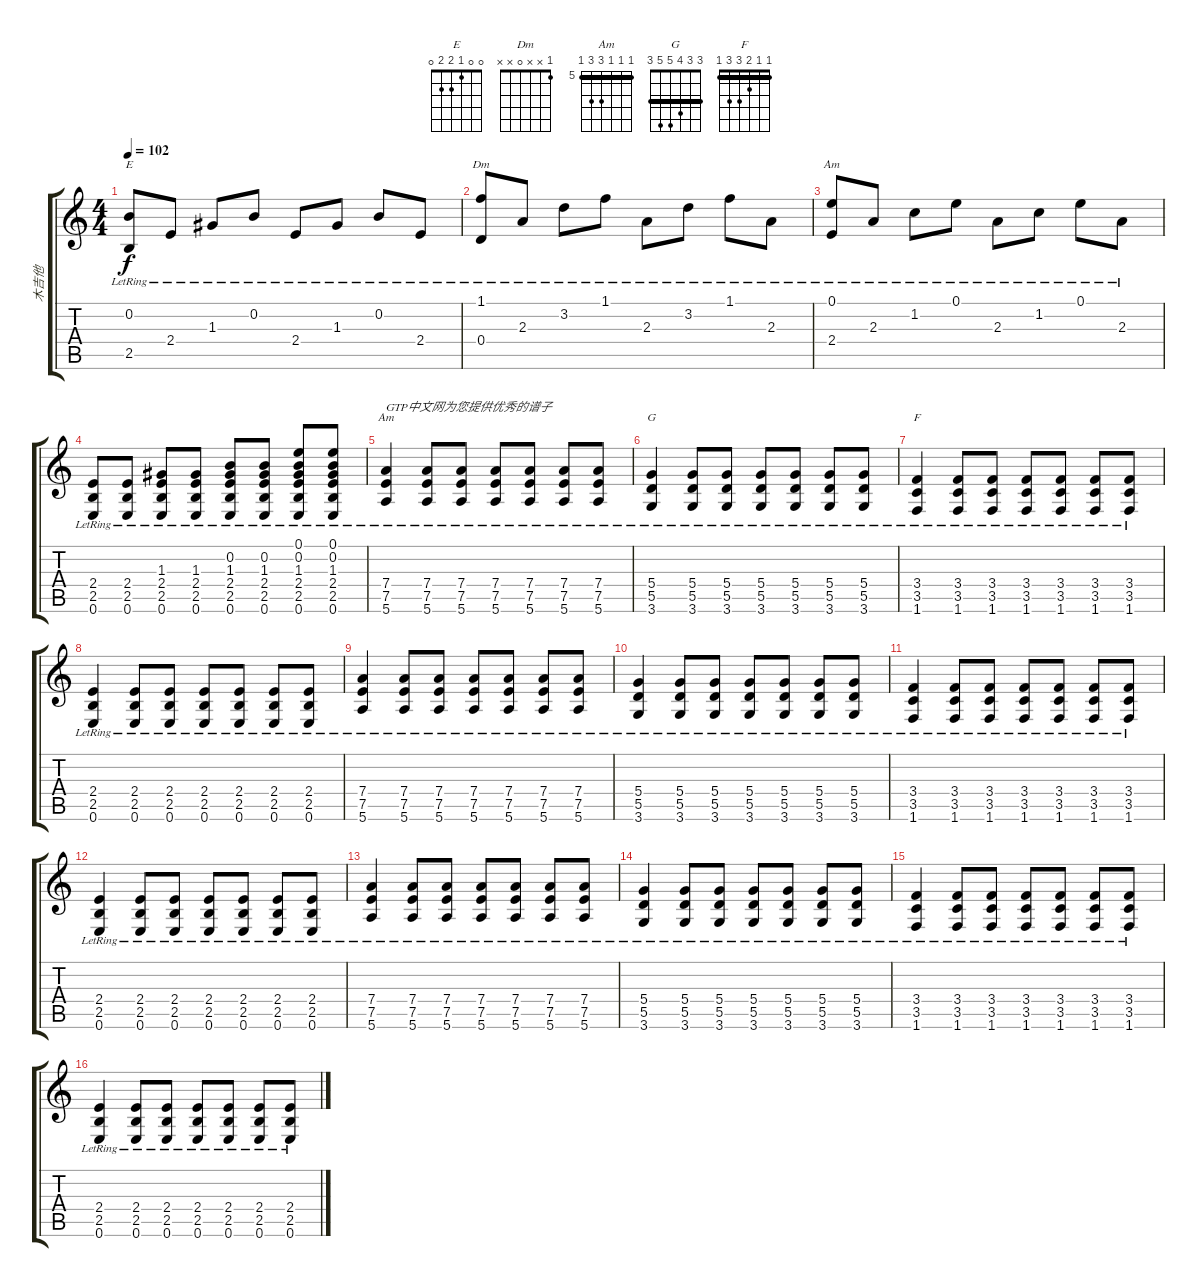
\track ("木吉他" "木吉他") {instrument acousticguitarsteel}
\staff {score tabs}
\tuning (E4 B3 G3 D3 A2 E2) {hide}
\chord ("E" 0 0 1 2 2 0)
\chord ("Dm" 1 x x 0 x x)
\chord ("Am" 0 1 2 2 0 x)
\chord ("Am" 5 5 5 7 7 5) {firstfret 5 barre 5}
\chord ("G" 3 3 4 5 5 3) {barre 3}
\chord ("F" 1 1 2 3 3 1) {barre 1}
\ts (4 4)
\tempo 102
\clef g2
\ks c
(0.2{lr} 2.5{lr}).8{ch "E" dy f} 2.4{lr}.8 1.3{lr}.8 0.2{lr}.8 2.4{lr}.8 1.3{lr}.8 0.2{lr}.8 2.4{lr}.8 |
(1.1{lr} 0.4{lr}).8{ch "Dm"} 2.3{lr}.8 3.2{lr}.8 1.1{lr}.8 2.3{lr}.8 3.2{lr}.8 1.1{lr}.8 2.3{lr}.8 |
(0.1{lr} 2.4{lr}).8{ch "Am"} 2.3{lr}.8 1.2{lr}.8 0.1{lr}.8 2.3{lr}.8 1.2{lr}.8 0.1{lr}.8 2.3{lr}.8 |
(2.4{lr} 2.5{lr} 0.6{lr}).8 (2.4{lr} 2.5{lr} 0.6{lr}).8 (1.3{lr} 2.4{lr} 2.5{lr} 0.6{lr}).8 (1.3{lr} 2.4{lr} 2.5{lr} 0.6{lr}).8 (0.2{lr} 1.3{lr} 2.4{lr} 2.5{lr} 0.6{lr}).8 (0.2{lr} 1.3{lr} 2.4{lr} 2.5{lr} 0.6{lr}).8 (0.1{lr} 0.2{lr} 1.3{lr} 2.4{lr} 2.5{lr} 0.6{lr}).8 (0.1{lr} 0.2{lr} 1.3{lr} 2.4{lr} 2.5{lr} 0.6{lr}).8 |
(7.4{lr} 7.5{lr} 5.6{lr}).4{ch "Am" txt "GTP中文网为您提供优秀的谱子"} (7.4{lr} 7.5{lr} 5.6{lr}).8 (7.4{lr} 7.5{lr} 5.6{lr}).8 (7.4{lr} 7.5{lr} 5.6{lr}).8 (7.4{lr} 7.5{lr} 5.6{lr}).8 (7.4{lr} 7.5{lr} 5.6{lr}).8 (7.4{lr} 7.5{lr} 5.6{lr}).8 |
(5.4{lr} 5.5{lr} 3.6{lr}).4{ch "G"} (5.4{lr} 5.5{lr} 3.6{lr}).8 (5.4{lr} 5.5{lr} 3.6{lr}).8 (5.4{lr} 5.5{lr} 3.6{lr}).8 (5.4{lr} 5.5{lr} 3.6{lr}).8 (5.4{lr} 5.5{lr} 3.6{lr}).8 (5.4{lr} 5.5{lr} 3.6{lr}).8 |
(3.4{lr} 3.5{lr} 1.6{lr}).4{ch "F"} (3.4{lr} 3.5{lr} 1.6{lr}).8 (3.4{lr} 3.5{lr} 1.6{lr}).8 (3.4{lr} 3.5{lr} 1.6{lr}).8 (3.4{lr} 3.5{lr} 1.6{lr}).8 (3.4{lr} 3.5{lr} 1.6{lr}).8 (3.4{lr} 3.5{lr} 1.6{lr}).8 |
(2.4{lr} 2.5{lr} 0.6{lr}).4 (2.4{lr} 2.5{lr} 0.6{lr}).8 (2.4{lr} 2.5{lr} 0.6{lr}).8 (2.4{lr} 2.5{lr} 0.6{lr}).8 (2.4{lr} 2.5{lr} 0.6{lr}).8 (2.4{lr} 2.5{lr} 0.6{lr}).8 (2.4{lr} 2.5{lr} 0.6{lr}).8 |
(7.4{lr} 7.5{lr} 5.6{lr}).4 (7.4{lr} 7.5{lr} 5.6{lr}).8 (7.4{lr} 7.5{lr} 5.6{lr}).8 (7.4{lr} 7.5{lr} 5.6{lr}).8 (7.4{lr} 7.5{lr} 5.6{lr}).8 (7.4{lr} 7.5{lr} 5.6{lr}).8 (7.4{lr} 7.5{lr} 5.6{lr}).8 |
(5.4{lr} 5.5{lr} 3.6{lr}).4 (5.4{lr} 5.5{lr} 3.6{lr}).8 (5.4{lr} 5.5{lr} 3.6{lr}).8 (5.4{lr} 5.5{lr} 3.6{lr}).8 (5.4{lr} 5.5{lr} 3.6{lr}).8 (5.4{lr} 5.5{lr} 3.6{lr}).8 (5.4{lr} 5.5{lr} 3.6{lr}).8 |
(3.4{lr} 3.5{lr} 1.6{lr}).4 (3.4{lr} 3.5{lr} 1.6{lr}).8 (3.4{lr} 3.5{lr} 1.6{lr}).8 (3.4{lr} 3.5{lr} 1.6{lr}).8 (3.4{lr} 3.5{lr} 1.6{lr}).8 (3.4{lr} 3.5{lr} 1.6{lr}).8 (3.4{lr} 3.5{lr} 1.6{lr}).8 |
(2.4{lr} 2.5{lr} 0.6{lr}).4 (2.4{lr} 2.5{lr} 0.6{lr}).8 (2.4{lr} 2.5{lr} 0.6{lr}).8 (2.4{lr} 2.5{lr} 0.6{lr}).8 (2.4{lr} 2.5{lr} 0.6{lr}).8 (2.4{lr} 2.5{lr} 0.6{lr}).8 (2.4{lr} 2.5{lr} 0.6{lr}).8 |
(7.4{lr} 7.5{lr} 5.6{lr}).4 (7.4{lr} 7.5{lr} 5.6{lr}).8 (7.4{lr} 7.5{lr} 5.6{lr}).8 (7.4{lr} 7.5{lr} 5.6{lr}).8 (7.4{lr} 7.5{lr} 5.6{lr}).8 (7.4{lr} 7.5{lr} 5.6{lr}).8 (7.4{lr} 7.5{lr} 5.6{lr}).8 |
(5.4{lr} 5.5{lr} 3.6{lr}).4 (5.4{lr} 5.5{lr} 3.6{lr}).8 (5.4{lr} 5.5{lr} 3.6{lr}).8 (5.4{lr} 5.5{lr} 3.6{lr}).8 (5.4{lr} 5.5{lr} 3.6{lr}).8 (5.4{lr} 5.5{lr} 3.6{lr}).8 (5.4{lr} 5.5{lr} 3.6{lr}).8 |
(3.4{lr} 3.5{lr} 1.6{lr}).4 (3.4{lr} 3.5{lr} 1.6{lr}).8 (3.4{lr} 3.5{lr} 1.6{lr}).8 (3.4{lr} 3.5{lr} 1.6{lr}).8 (3.4{lr} 3.5{lr} 1.6{lr}).8 (3.4{lr} 3.5{lr} 1.6{lr}).8 (3.4{lr} 3.5{lr} 1.6{lr}).8 |
(2.4{lr} 2.5{lr} 0.6{lr}).4 (2.4{lr} 2.5{lr} 0.6{lr}).8 (2.4{lr} 2.5{lr} 0.6{lr}).8 (2.4{lr} 2.5{lr} 0.6{lr}).8 (2.4{lr} 2.5{lr} 0.6{lr}).8 (2.4{lr} 2.5{lr} 0.6{lr}).8 (2.4{lr} 2.5{lr} 0.6{lr}).8
